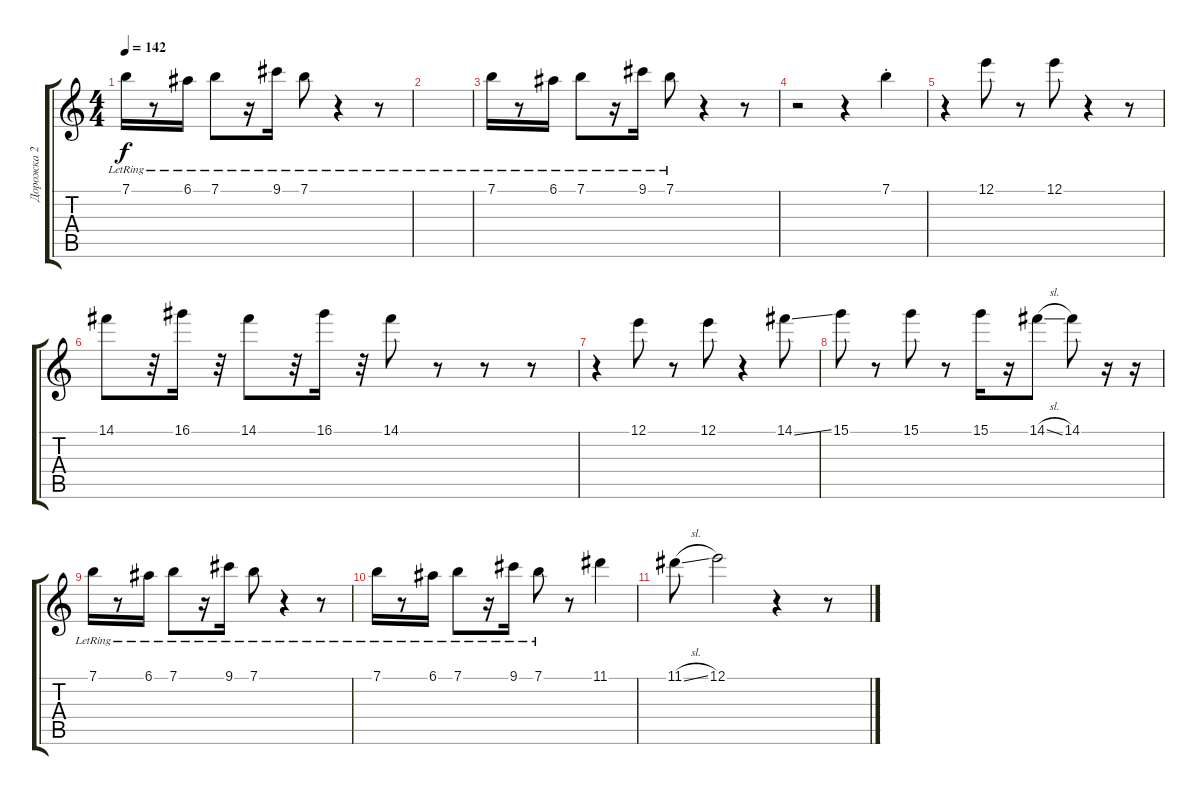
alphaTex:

\track ("Дорожка 2" "Дорожка 2") {instrument overdrivenguitar}
\staff {score tabs}
\tuning (E4 B3 G3 D3 A2 E2) {hide}
\ts (4 4)
\tempo 142
\clef g2
\ks c
7.1{lr}.16{dy f instrument distortionguitar} r.8 6.1{lr}.16 7.1{lr}.8 r.16 9.1{lr}.16 7.1{lr}.8 r.4 r.8 |
|
7.1{lr}.16 r.8 6.1{lr}.16 7.1{lr}.8 r.16 9.1{lr}.16 7.1{lr}.8 r.4 r.8 |
r.2 r.4 7.1{st}.4{instrument distortionguitar} |
r.4 12.1.8 r.8 12.1.8 r.4 r.8 |
14.1.8 r.32 16.1.16 r.32 14.1.8 r.32 16.1.16 r.32 14.1.8 r.8 r.8 r.8 |
r.4 12.1.8 r.8 12.1.8 r.4 14.1{ss}.8 |
15.1.8 r.8 15.1.8 r.8 15.1.16 r.16 14.1{sl}.8 14.1.8 r.16 r.16 |
7.1{lr}.16 r.8 6.1{lr}.16 7.1{lr}.8 r.16 9.1{lr}.16 7.1{lr}.8 r.4 r.8 |
7.1{lr}.16 r.8 6.1{lr}.16 7.1{lr}.8 r.16 9.1{lr}.16 7.1{lr}.8 r.8 11.1.4 |
11.1{sl}.8 12.1.2 r.4 r.8
